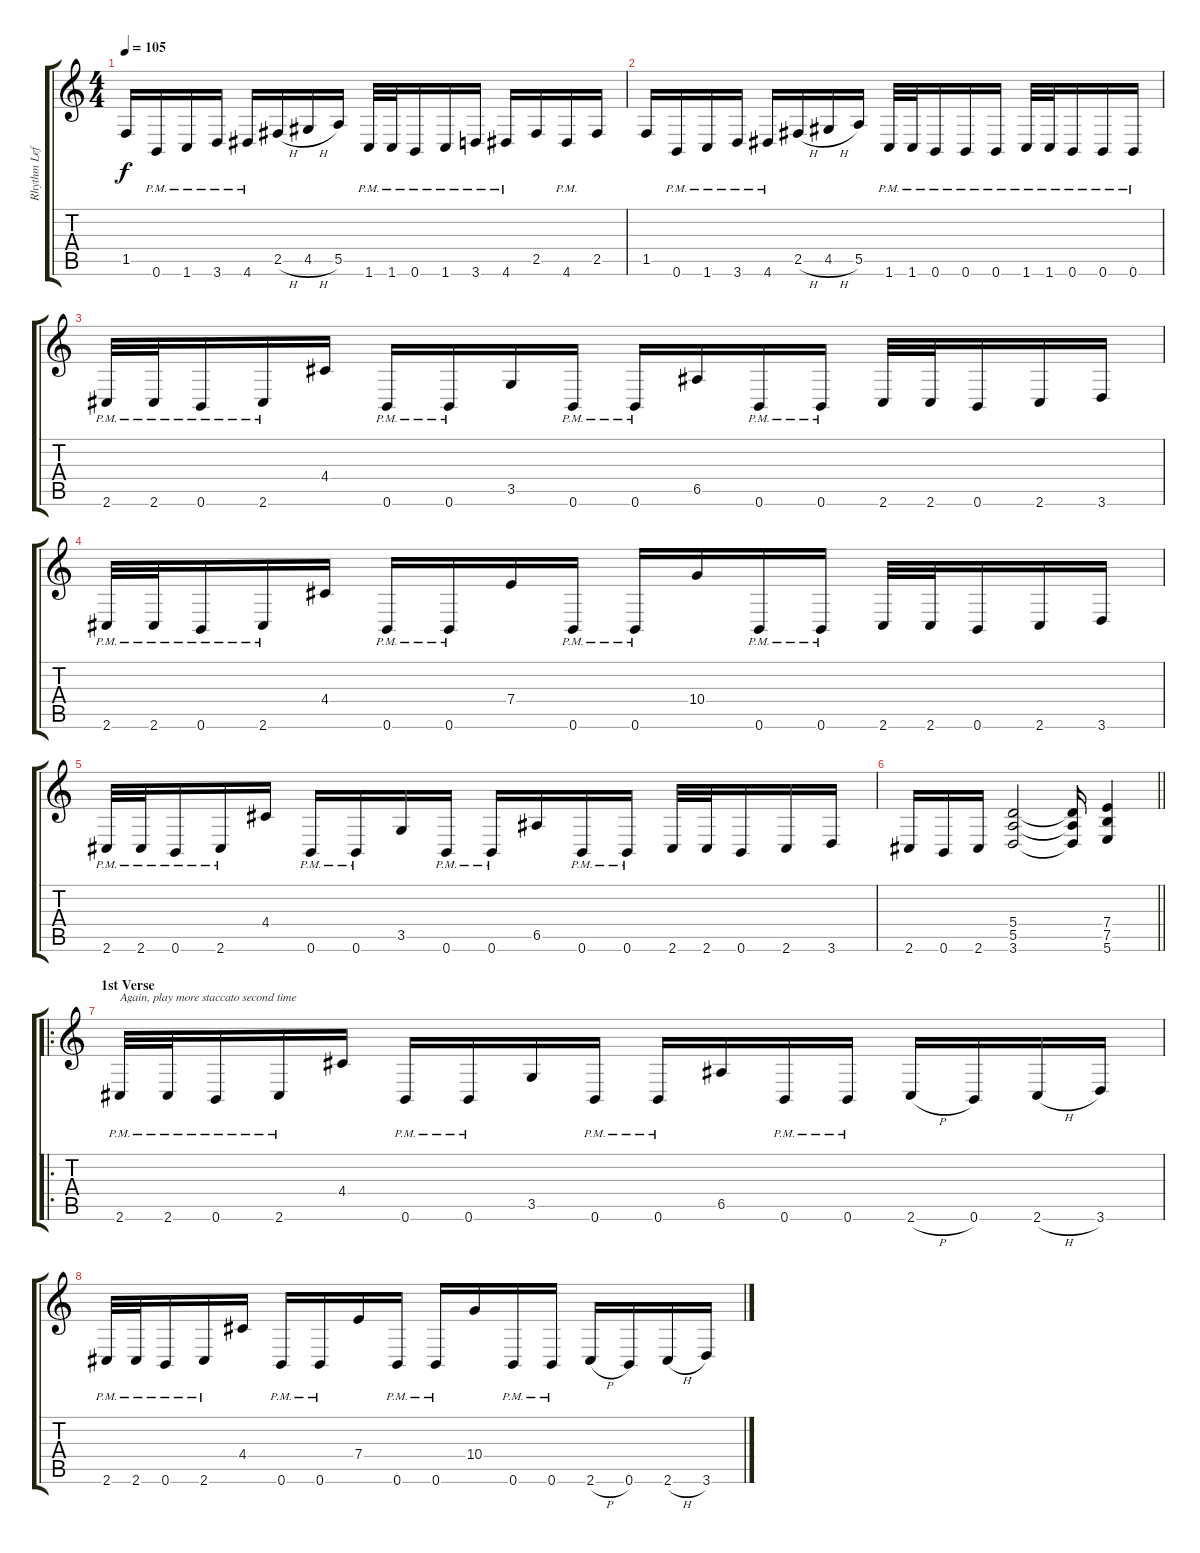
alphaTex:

\track ("Rhythm Left" "Rhythm Lef") {instrument distortionguitar}
\staff {score tabs}
\tuning (B3 Gb3 D3 A2 E2 B1) {hide}
\ts (4 4)
\tempo 105
\clef g2
\ks c
1.5.16{dy f} 0.6{pm}.16 1.6{pm}.16 3.6{pm}.16 4.6{pm}.16 2.5{h}.16 4.5{h}.16 5.5.16 1.6{pm}.32 1.6{pm}.32 0.6{pm}.16 1.6{pm}.16 3.6{pm}.16 4.6{pm}.16 2.5.16 4.6{pm}.16 2.5.16 |
1.5.16 0.6{pm}.16 1.6{pm}.16 3.6{pm}.16 4.6{pm}.16 2.5{h}.16 4.5{h}.16 5.5.16 1.6{pm}.32 1.6{pm}.32 0.6{pm}.16 0.6{pm}.16 0.6{pm}.16 1.6{pm}.32 1.6{pm}.32 0.6{pm}.16 0.6{pm}.16 0.6{pm}.16 |
2.6{pm}.32{volume 14 balance 4} 2.6{pm}.32 0.6{pm}.16 2.6{pm}.16 4.4.16 0.6{pm}.16 0.6{pm}.16 3.5.16 0.6{pm}.16 0.6{pm}.16 6.5.16 0.6{pm}.16 0.6{pm}.16 2.6.32 2.6.32 0.6.16 2.6.16 3.6.16 |
2.6{pm}.32 2.6{pm}.32 0.6{pm}.16 2.6{pm}.16 4.4.16 0.6{pm}.16 0.6{pm}.16 7.4.16 0.6{pm}.16 0.6{pm}.16 10.4.16 0.6{pm}.16 0.6{pm}.16 2.6.32 2.6.32 0.6.16 2.6.16 3.6.16 |
2.6{pm}.32 2.6{pm}.32 0.6{pm}.16 2.6{pm}.16 4.4.16 0.6{pm}.16 0.6{pm}.16 3.5.16 0.6{pm}.16 0.6{pm}.16 6.5.16 0.6{pm}.16 0.6{pm}.16 2.6.32 2.6.32 0.6.16 2.6.16 3.6.16 |
\barLineRight lightlight
2.6.16 0.6.16 2.6.16 (5.4 5.5 3.6).2 (5.4{t} 5.5{t} 3.6{t}).16 (7.4 7.5 5.6).4 |
\ro
\section ("" "1st Verse")
2.6{pm}.32{txt "Again, play more staccato second time"} 2.6{pm}.32 0.6{pm}.16 2.6{pm}.16 4.4.16 0.6{pm}.16 0.6{pm}.16 3.5.16 0.6{pm}.16 0.6{pm}.16 6.5.16 0.6{pm}.16 0.6{pm}.16 2.6{h}.16 0.6.16 2.6{h}.16 3.6.16 |
2.6{pm}.32 2.6{pm}.32 0.6{pm}.16 2.6{pm}.16 4.4.16 0.6{pm}.16 0.6{pm}.16 7.4.16 0.6{pm}.16 0.6{pm}.16 10.4.16 0.6{pm}.16 0.6{pm}.16 2.6{h}.16 0.6.16 2.6{h}.16 3.6.16
